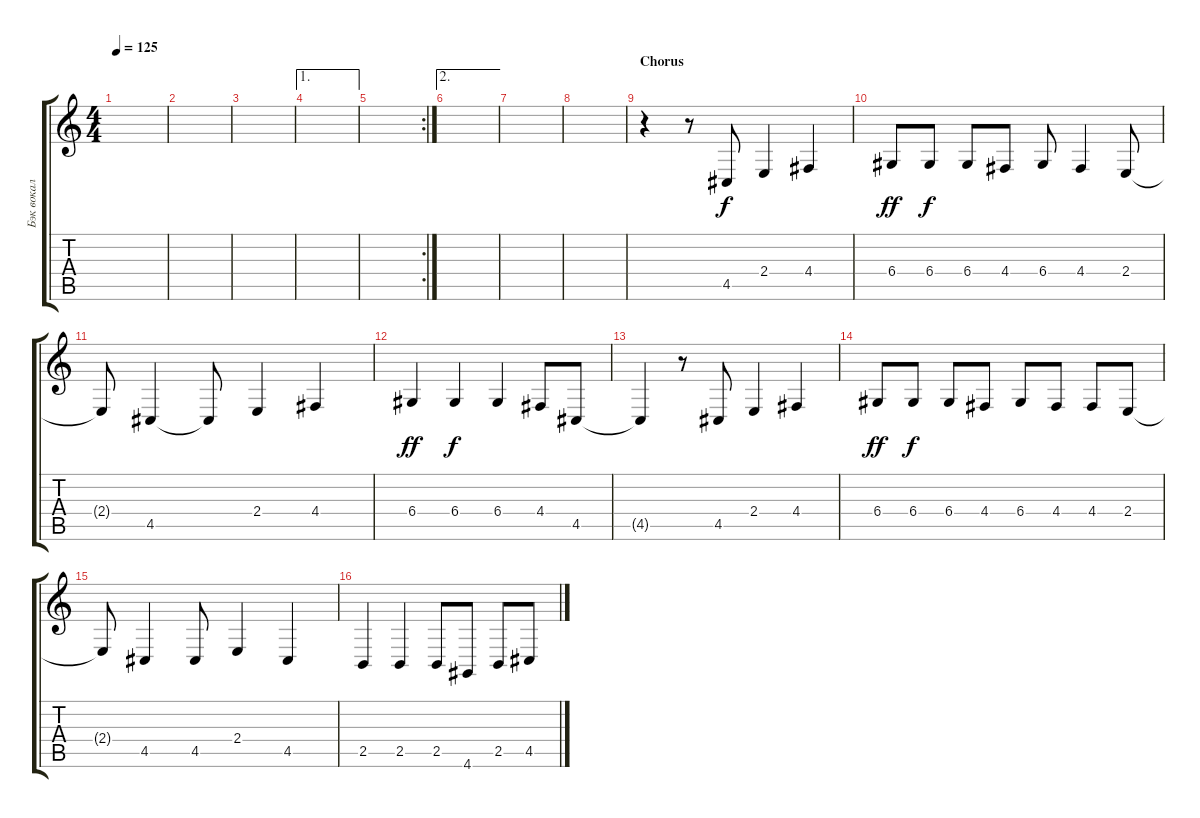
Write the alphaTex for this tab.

\track ("Бэк вокал" "Бэк вокал") {instrument tremolostrings}
\staff {score tabs}
\tuning (E4 B3 G3 D3 A2 E2) {hide}
\ts (4 4)
\tempo 125
\clef g2
\ks c
|
|
|
\ae 1
|
\rc 2
|
\ae 2
|
|
|
\section ("" "Chorus")
r.4 r.8 4.5.8 2.4.4 4.4.4 |
6.4.8{dy ff} 6.4.8{dy f} 6.4.8 4.4.8 6.4.8 4.4.4 2.4.8 |
2.4{t}.8 4.5.4 4.5{t}.8 2.4.4 4.4.4 |
6.4.4{dy ff} 6.4.4{dy f} 6.4.4 4.4.8 4.5.8 |
4.5{t}.4 r.8 4.5.8 2.4.4 4.4.4 |
6.4.8{dy ff} 6.4.8{dy f} 6.4.8 4.4.8 6.4.8 4.4.8 4.4.8 2.4.8 |
2.4{t}.8 4.5.4 4.5.8 2.4.4 4.5.4 |
2.5.4 2.5.4 2.5.8 4.6.8 2.5.8 4.5.8
